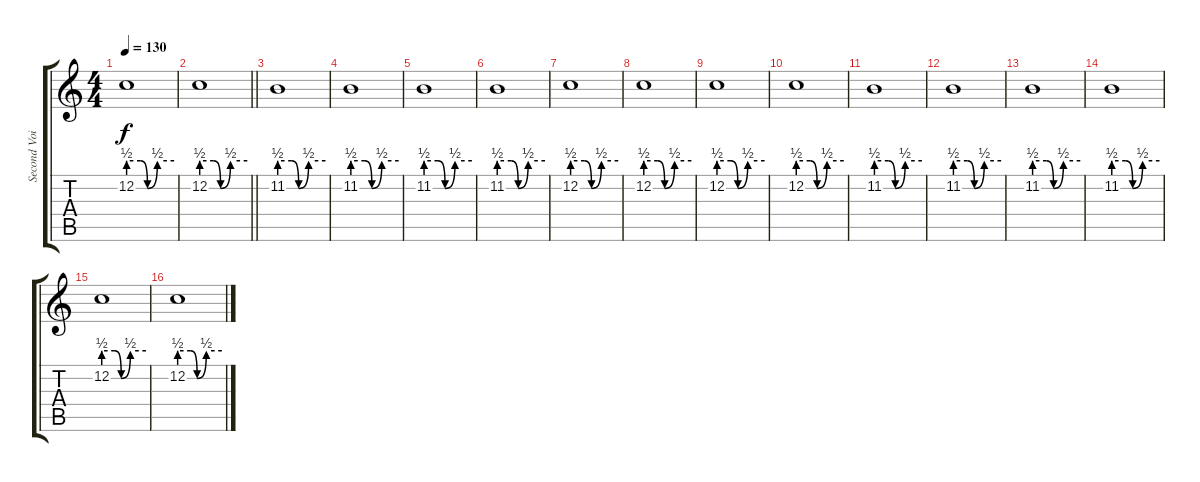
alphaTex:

\track ("Second Voice (female) " "Second Voi") {instrument choiraahs}
\staff {score tabs}
\tuning (E4 B3 G3 D3 A2 E2) {hide}
\ts (4 4)
\tempo 130
\clef g2
\ks c
12.2{be (custom 0 2 16 2 25 0 38 2 60 2)}.1{dy f} |
\barLineRight lightlight
12.2{be (custom 0 2 16 2 25 0 38 2 60 2)}.1 |
11.2{be (custom 0 2 16 2 25 0 38 2 60 2)}.1 |
11.2{be (custom 0 2 16 2 25 0 38 2 60 2)}.1 |
11.2{be (custom 0 2 16 2 25 0 38 2 60 2)}.1 |
11.2{be (custom 0 2 16 2 25 0 38 2 60 2)}.1 |
12.2{be (custom 0 2 16 2 25 0 38 2 60 2)}.1 |
12.2{be (custom 0 2 16 2 25 0 38 2 60 2)}.1 |
12.2{be (custom 0 2 16 2 25 0 38 2 60 2)}.1 |
12.2{be (custom 0 2 16 2 25 0 38 2 60 2)}.1 |
11.2{be (custom 0 2 16 2 25 0 38 2 60 2)}.1 |
11.2{be (custom 0 2 16 2 25 0 38 2 60 2)}.1 |
11.2{be (custom 0 2 16 2 25 0 38 2 60 2)}.1 |
11.2{be (custom 0 2 16 2 25 0 38 2 60 2)}.1 |
12.2{be (custom 0 2 16 2 25 0 38 2 60 2)}.1 |
12.2{be (custom 0 2 16 2 25 0 38 2 60 2)}.1
